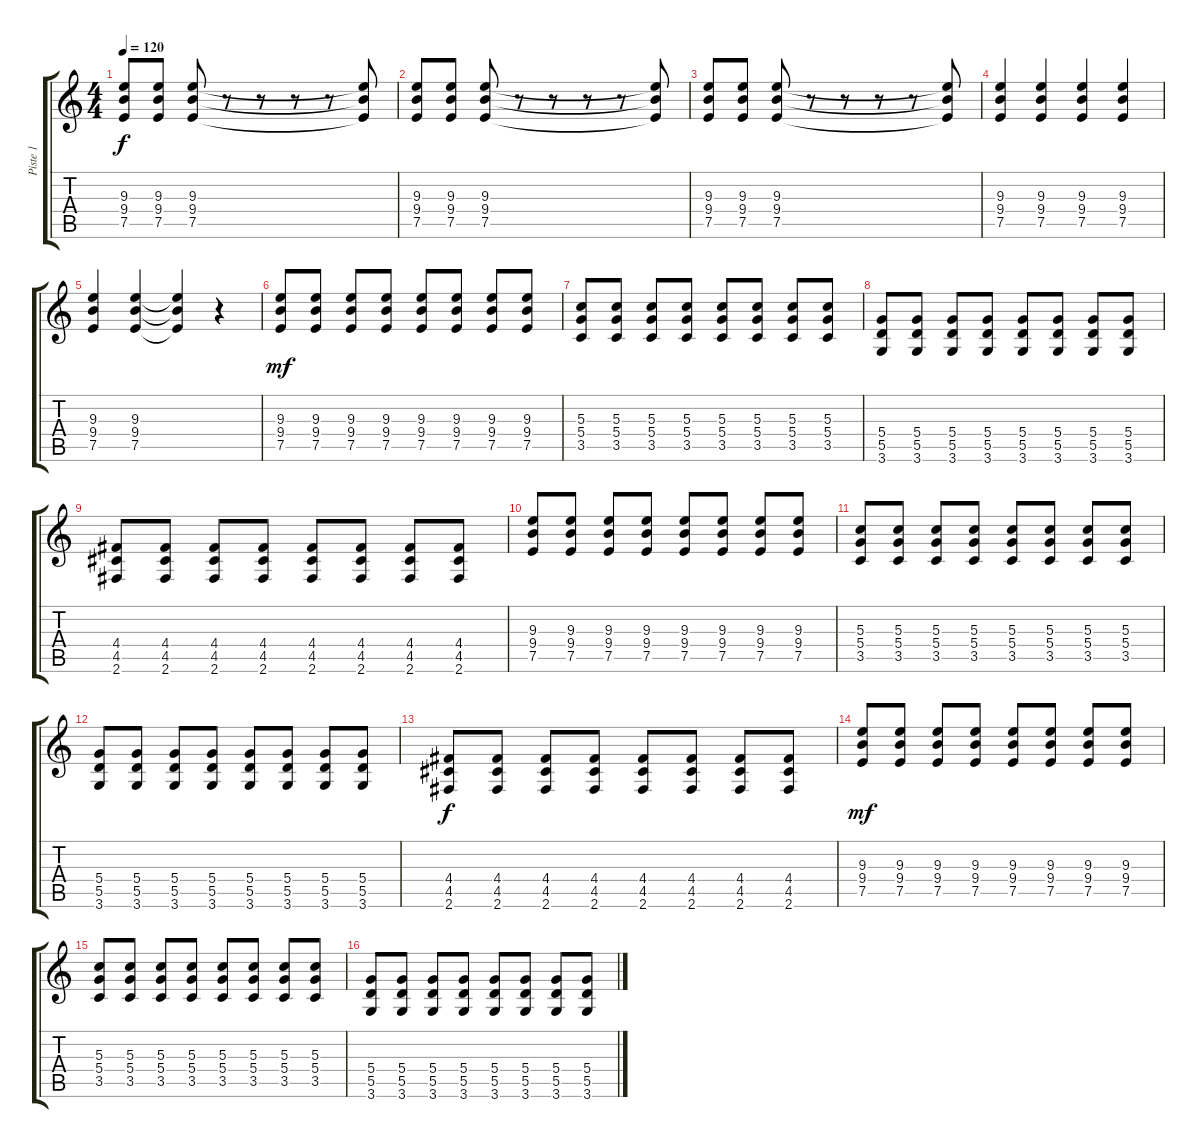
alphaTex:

\track ("Piste 1" "Piste 1") {instrument distortionguitar}
\staff {score tabs}
\tuning (E4 B3 G3 D3 A2 E2) {hide}
\ts (4 4)
\tempo 120
\clef g2
\ks c
(9.3 9.4 7.5).8{dy f instrument overdrivenguitar} (9.3 9.4 7.5).8 (9.3 9.4 7.5).8 r.8 r.8 r.8 r.8 (9.3{t} 9.4{t} 7.5{t}).8 |
(9.3 9.4 7.5).8 (9.3 9.4 7.5).8 (9.3 9.4 7.5).8 r.8 r.8 r.8 r.8 (9.3{t} 9.4{t} 7.5{t}).8 |
(9.3 9.4 7.5).8 (9.3 9.4 7.5).8 (9.3 9.4 7.5).8 r.8 r.8 r.8 r.8 (9.3{t} 9.4{t} 7.5{t}).8 |
(9.3 9.4 7.5).4 (9.3 9.4 7.5).4 (9.3 9.4 7.5).4 (9.3 9.4 7.5).4 |
(9.3 9.4 7.5).4 (9.3 9.4 7.5).4 (9.3{t} 9.4{t} 7.5{t}).4 r.4 |
(9.3 9.4 7.5).8{dy mf instrument distortionguitar} (9.3 9.4 7.5).8 (9.3 9.4 7.5).8 (9.3 9.4 7.5).8 (9.3 9.4 7.5).8 (9.3 9.4 7.5).8 (9.3 9.4 7.5).8 (9.3 9.4 7.5).8 |
(5.3 5.4 3.5).8 (5.3 5.4 3.5).8 (5.3 5.4 3.5).8 (5.3 5.4 3.5).8 (5.3 5.4 3.5).8 (5.3 5.4 3.5).8 (5.3 5.4 3.5).8 (5.3 5.4 3.5).8 |
(5.4 5.5 3.6).8 (5.4 5.5 3.6).8 (5.4 5.5 3.6).8 (5.4 5.5 3.6).8 (5.4 5.5 3.6).8 (5.4 5.5 3.6).8 (5.4 5.5 3.6).8 (5.4 5.5 3.6).8 |
(4.4 4.5 2.6).8 (4.4 4.5 2.6).8 (4.4 4.5 2.6).8 (4.4 4.5 2.6).8 (4.4 4.5 2.6).8 (4.4 4.5 2.6).8 (4.4 4.5 2.6).8 (4.4 4.5 2.6).8 |
(9.3 9.4 7.5).8 (9.3 9.4 7.5).8 (9.3 9.4 7.5).8 (9.3 9.4 7.5).8 (9.3 9.4 7.5).8 (9.3 9.4 7.5).8 (9.3 9.4 7.5).8 (9.3 9.4 7.5).8 |
(5.3 5.4 3.5).8 (5.3 5.4 3.5).8 (5.3 5.4 3.5).8 (5.3 5.4 3.5).8 (5.3 5.4 3.5).8 (5.3 5.4 3.5).8 (5.3 5.4 3.5).8 (5.3 5.4 3.5).8 |
(5.4 5.5 3.6).8 (5.4 5.5 3.6).8 (5.4 5.5 3.6).8 (5.4 5.5 3.6).8 (5.4 5.5 3.6).8 (5.4 5.5 3.6).8 (5.4 5.5 3.6).8 (5.4 5.5 3.6).8 |
(4.4 4.5 2.6).8{dy f} (4.4 4.5 2.6).8 (4.4 4.5 2.6).8 (4.4 4.5 2.6).8 (4.4 4.5 2.6).8 (4.4 4.5 2.6).8 (4.4 4.5 2.6).8 (4.4 4.5 2.6).8 |
(9.3 9.4 7.5).8{dy mf} (9.3 9.4 7.5).8 (9.3 9.4 7.5).8 (9.3 9.4 7.5).8 (9.3 9.4 7.5).8 (9.3 9.4 7.5).8 (9.3 9.4 7.5).8 (9.3 9.4 7.5).8 |
(5.3 5.4 3.5).8 (5.3 5.4 3.5).8 (5.3 5.4 3.5).8 (5.3 5.4 3.5).8 (5.3 5.4 3.5).8 (5.3 5.4 3.5).8 (5.3 5.4 3.5).8 (5.3 5.4 3.5).8 |
(5.4 5.5 3.6).8 (5.4 5.5 3.6).8 (5.4 5.5 3.6).8 (5.4 5.5 3.6).8 (5.4 5.5 3.6).8 (5.4 5.5 3.6).8 (5.4 5.5 3.6).8 (5.4 5.5 3.6).8
